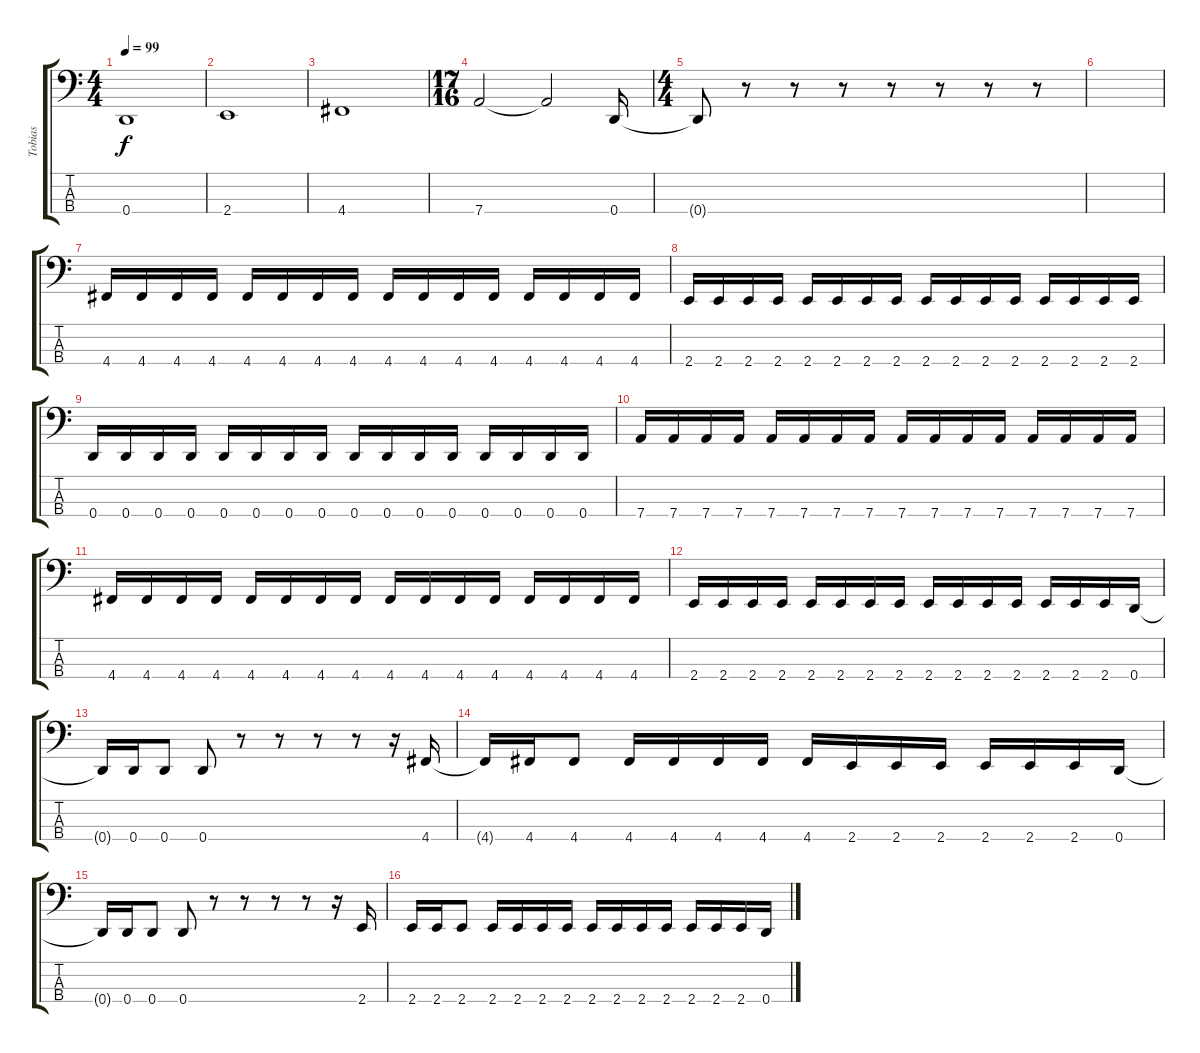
\track ("Tobias" "Tobias") {instrument electricbasspick}
\staff {score tabs}
\tuning (G2 D2 A1 D1) {hide}
\ts (4 4)
\tempo 99
\clef f4
\ks c
0.4.1{dy f} |
2.4.1 |
4.4.1 |
\ts (17 16)
7.4.2 7.4{t}.2 0.4.16 |
\ts (4 4)
0.4{t}.8 r.8 r.8 r.8 r.8 r.8 r.8 r.8 |
|
4.4.16 4.4.16 4.4.16 4.4.16 4.4.16 4.4.16 4.4.16 4.4.16 4.4.16 4.4.16 4.4.16 4.4.16 4.4.16 4.4.16 4.4.16 4.4.16 |
2.4.16 2.4.16 2.4.16 2.4.16 2.4.16 2.4.16 2.4.16 2.4.16 2.4.16 2.4.16 2.4.16 2.4.16 2.4.16 2.4.16 2.4.16 2.4.16 |
0.4.16 0.4.16 0.4.16 0.4.16 0.4.16 0.4.16 0.4.16 0.4.16 0.4.16 0.4.16 0.4.16 0.4.16 0.4.16 0.4.16 0.4.16 0.4.16 |
7.4.16 7.4.16 7.4.16 7.4.16 7.4.16 7.4.16 7.4.16 7.4.16 7.4.16 7.4.16 7.4.16 7.4.16 7.4.16 7.4.16 7.4.16 7.4.16 |
4.4.16 4.4.16 4.4.16 4.4.16 4.4.16 4.4.16 4.4.16 4.4.16 4.4.16 4.4.16 4.4.16 4.4.16 4.4.16 4.4.16 4.4.16 4.4.16 |
2.4.16 2.4.16 2.4.16 2.4.16 2.4.16 2.4.16 2.4.16 2.4.16 2.4.16 2.4.16 2.4.16 2.4.16 2.4.16 2.4.16 2.4.16 0.4.16 |
0.4{t}.16 0.4.16 0.4.8 0.4.8 r.8 r.8 r.8 r.8 r.16 4.4.16 |
4.4{t}.16 4.4.16 4.4.8 4.4.16 4.4.16 4.4.16 4.4.16 4.4.16 2.4.16 2.4.16 2.4.16 2.4.16 2.4.16 2.4.16 0.4.16 |
0.4{t}.16 0.4.16 0.4.8 0.4.8 r.8 r.8 r.8 r.8 r.16 2.4.16 |
2.4.16 2.4.16 2.4.8 2.4.16 2.4.16 2.4.16 2.4.16 2.4.16 2.4.16 2.4.16 2.4.16 2.4.16 2.4.16 2.4.16 0.4.16
